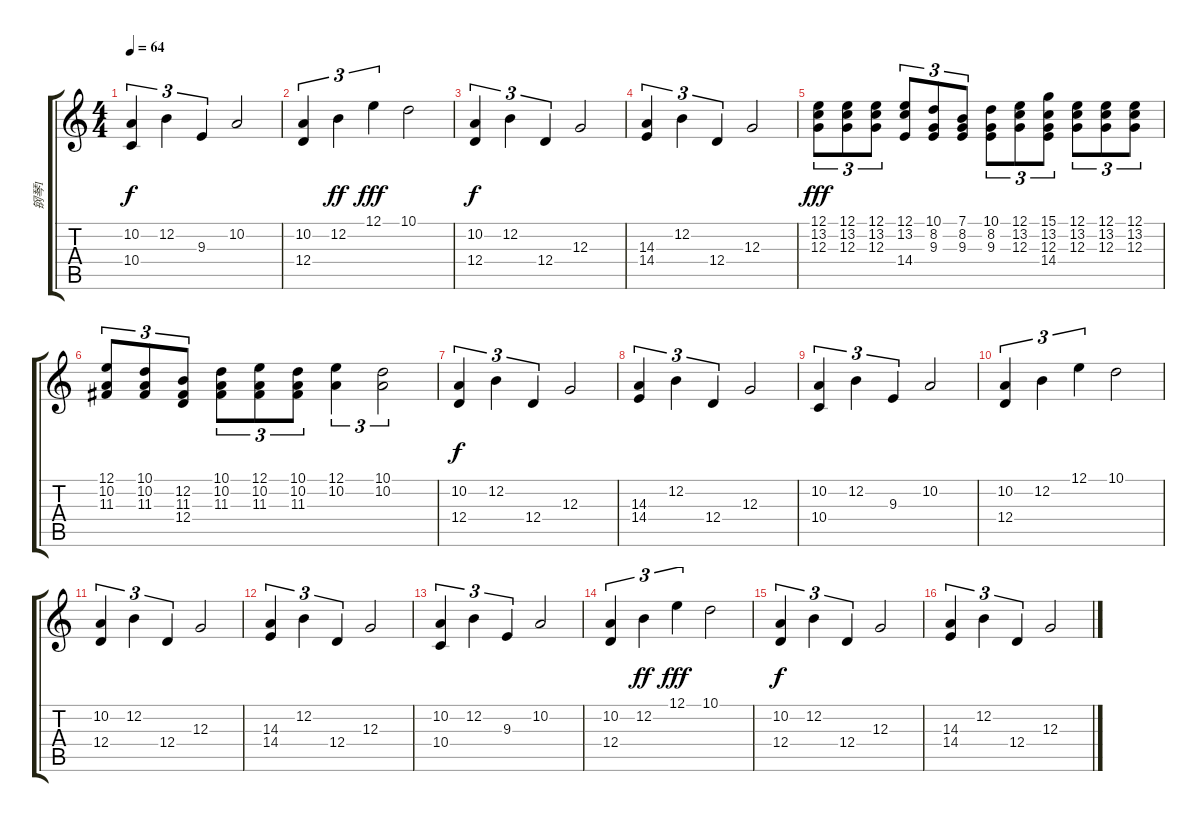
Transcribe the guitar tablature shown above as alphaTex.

\track ("钢琴1" "钢琴1") {instrument acousticgrandpiano}
\staff {score tabs}
\tuning (E4 B3 G3 D3 A2 E2) {hide}
\ts (4 4)
\tempo 64
\clef g2
\ks c
(10.2 10.4).4{tu (3 2) dy f} 12.2.4{tu (3 2)} 9.3.4{tu (3 2)} 10.2.2 |
(10.2 12.4).4{tu (3 2)} 12.2.4{tu (3 2) dy ff} 12.1.4{tu (3 2) dy fff} 10.1.2 |
(10.2 12.4).4{tu (3 2) dy f} 12.2.4{tu (3 2)} 12.4.4{tu (3 2)} 12.3.2 |
(14.3 14.4).4{tu (3 2)} 12.2.4{tu (3 2)} 12.4.4{tu (3 2)} 12.3.2 |
(12.1 13.2 12.3).8{tu (3 2) dy fff} (12.1 13.2 12.3).8{tu (3 2)} (12.1 13.2 12.3).8{tu (3 2)} (12.1 13.2 14.4).8{tu (3 2)} (10.1 8.2 9.3).8{tu (3 2)} (7.1 8.2 9.3).8{tu (3 2)} (10.1 8.2 9.3).8{tu (3 2)} (12.1 13.2 12.3).8{tu (3 2)} (15.1 13.2 12.3 14.4).8{tu (3 2)} (12.1 13.2 12.3).8{tu (3 2)} (12.1 13.2 12.3).8{tu (3 2)} (12.1 13.2 12.3).8{tu (3 2)} |
(12.1 10.2 11.3).8{tu (3 2)} (10.1 10.2 11.3).8{tu (3 2)} (12.2 11.3 12.4).8{tu (3 2)} (10.1 10.2 11.3).8{tu (3 2)} (12.1 10.2 11.3).8{tu (3 2)} (10.1 10.2 11.3).8{tu (3 2)} (12.1 10.2).4{tu (3 2)} (10.1 10.2).2{tu (3 2)} |
(10.2 12.4).4{tu (3 2) dy f} 12.2.4{tu (3 2)} 12.4.4{tu (3 2)} 12.3.2 |
(14.3 14.4).4{tu (3 2)} 12.2.4{tu (3 2)} 12.4.4{tu (3 2)} 12.3.2 |
(10.2 10.4).4{tu (3 2)} 12.2.4{tu (3 2)} 9.3.4{tu (3 2)} 10.2.2 |
(10.2 12.4).4{tu (3 2)} 12.2.4{tu (3 2)} 12.1.4{tu (3 2)} 10.1.2 |
(10.2 12.4).4{tu (3 2)} 12.2.4{tu (3 2)} 12.4.4{tu (3 2)} 12.3.2 |
(14.3 14.4).4{tu (3 2)} 12.2.4{tu (3 2)} 12.4.4{tu (3 2)} 12.3.2 |
(10.2 10.4).4{tu (3 2)} 12.2.4{tu (3 2)} 9.3.4{tu (3 2)} 10.2.2 |
(10.2 12.4).4{tu (3 2)} 12.2.4{tu (3 2) dy ff} 12.1.4{tu (3 2) dy fff} 10.1.2 |
(10.2 12.4).4{tu (3 2) dy f} 12.2.4{tu (3 2)} 12.4.4{tu (3 2)} 12.3.2 |
(14.3 14.4).4{tu (3 2)} 12.2.4{tu (3 2)} 12.4.4{tu (3 2)} 12.3.2
